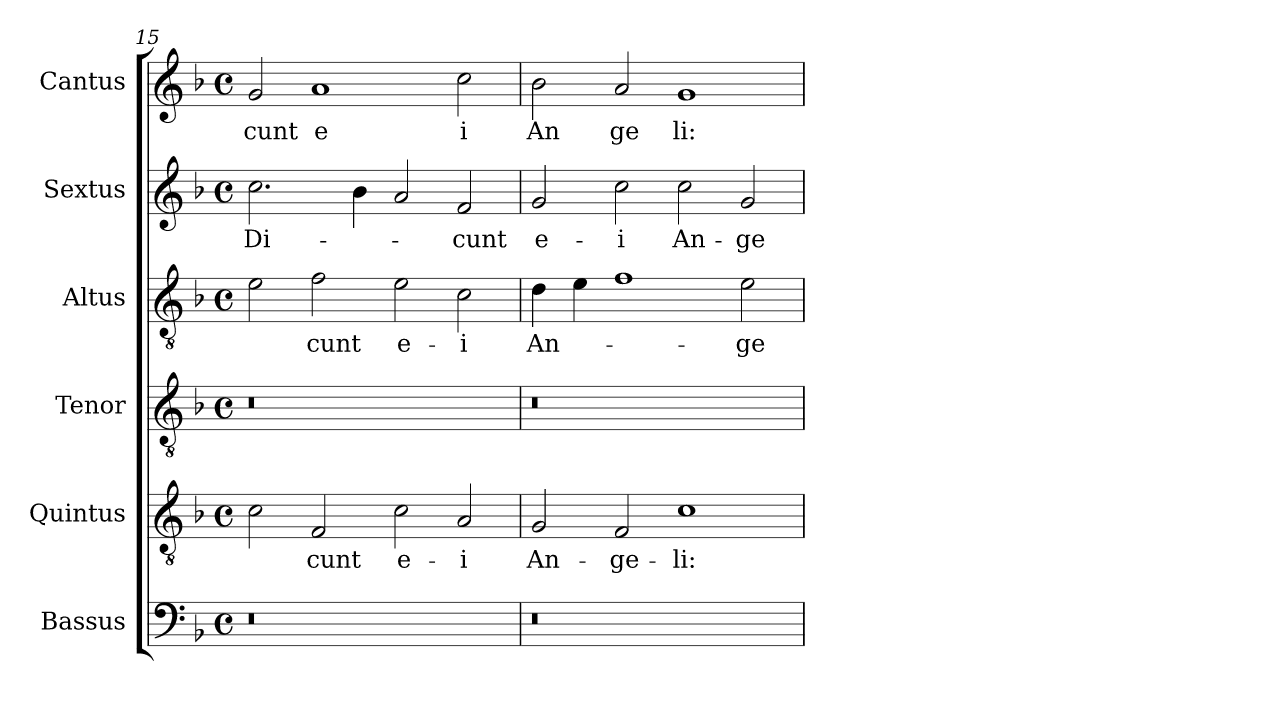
**kern	**kern	**text	**kern	**kern	**text	**kern	**text	**kern	**text
*part6	*part5	*part5	*part4	*part3	*part3	*part2	*part2	*part1	*part1
*staff6	*staff5	*staff5	*staff4	*staff3	*staff3	*staff2	*staff2	*staff1	*staff1
*I"Bassus	*I"Quintus	*	*I"Tenor	*I"Altus	*	*I"Sextus	*	*I"Cantus	*
*clefF4	*clefGv2	*	*clefGv2	*clefGv2	*	*clefG2	*	*clefG2	*
*k[b-]	*k[b-]	*	*k[b-]	*k[b-]	*	*k[b-]	*	*k[b-]	*
*F:	*F:	*	*F:	*F:	*	*F:	*	*F:	*
*M4/4	*M4/4	*	*M4/4	*M4/4	*	*M4/4	*	*M4/4	*
*met(c)	*met(c)	*	*met(c)	*met(c)	*	*met(c)	*	*met(c)	*
=15	=15	=15	=15	=15	=15	=15	=15	=15	=15
!	!	!	!	!	!	!	!LO:LY:b:cj	!	!LO:LY:b:cj
0r	2c\	.	0r	2e\	.	2.cc\	Di-	2g/	cunt
!	!	!LO:LY:b:cj	!	!	!LO:LY:b:cj	!	!	!	!LO:LY:b:cj
.	2F/	-cunt	.	2f\	-cunt	.	.	1a	e
.	.	.	.	.	.	4b-\	.	.	.
!	!	!LO:LY:b:cj	!	!	!LO:LY:b:cj	!	!	!	!
.	2c\	e-	.	2e\	e-	2a/	.	.	.
!	!	!LO:LY:b:cj	!	!	!LO:LY:b:cj	!	!LO:LY:b:cj	!	!LO:LY:b:cj
.	2A/	-i	.	2c\	-i	2f/	-cunt	2cc\	i
=16	=16	=16	=16	=16	=16	=16	=16	=16	=16
!	!	!LO:LY:b:cj	!	!	!LO:LY:b	!	!LO:LY:b:cj	!	!LO:LY:b:cj
0r	2G/	An-	0r	4d\	An-	2g/	e-	2b-\	An
.	.	.	.	4e\	.	.	.	.	.
!	!	!LO:LY:b:cj	!	!	!	!	!LO:LY:b:cj	!	!LO:LY:b:cj
.	2F/	-ge-	.	1f	.	2cc\	-i	2a/	ge
!	!	!LO:LY:b:cj	!	!	!	!	!LO:LY:b:cj	!	!LO:LY:b:cj
.	1c	-li:	.	.	.	2cc\	An-	1g	li:
!	!	!	!	!	!LO:LY:b:cj	!	!LO:LY:b:cj	!	!
.	.	.	.	2e\	-ge-	2g/	-ge-	.	.
=	=	=	=	=	=	=	=	=	=
*-	*-	*-	*-	*-	*-	*-	*-	*-	*-
